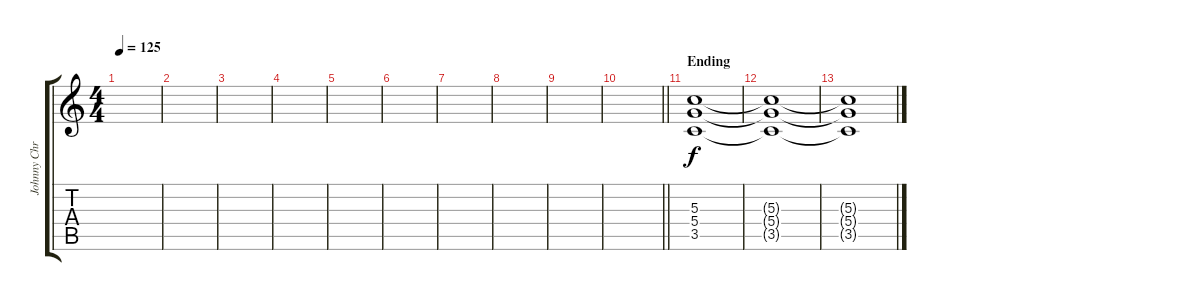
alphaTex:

\track ("Johnny Christ" "Johnny Chr") {instrument distortionguitar}
\staff {score tabs}
\tuning (E4 B3 G3 D3 A2 D2) {hide}
\ts (4 4)
\tempo 125
\clef g2
\ks c
|
|
|
|
|
|
|
|
|
\barLineRight lightlight
|
\section ("" "Ending")
(5.3 5.4 3.5).1 |
(5.3{t} 5.4{t} 3.5{t}).1{dy f} |
(5.3{t} 5.4{t} 3.5{t}).1
